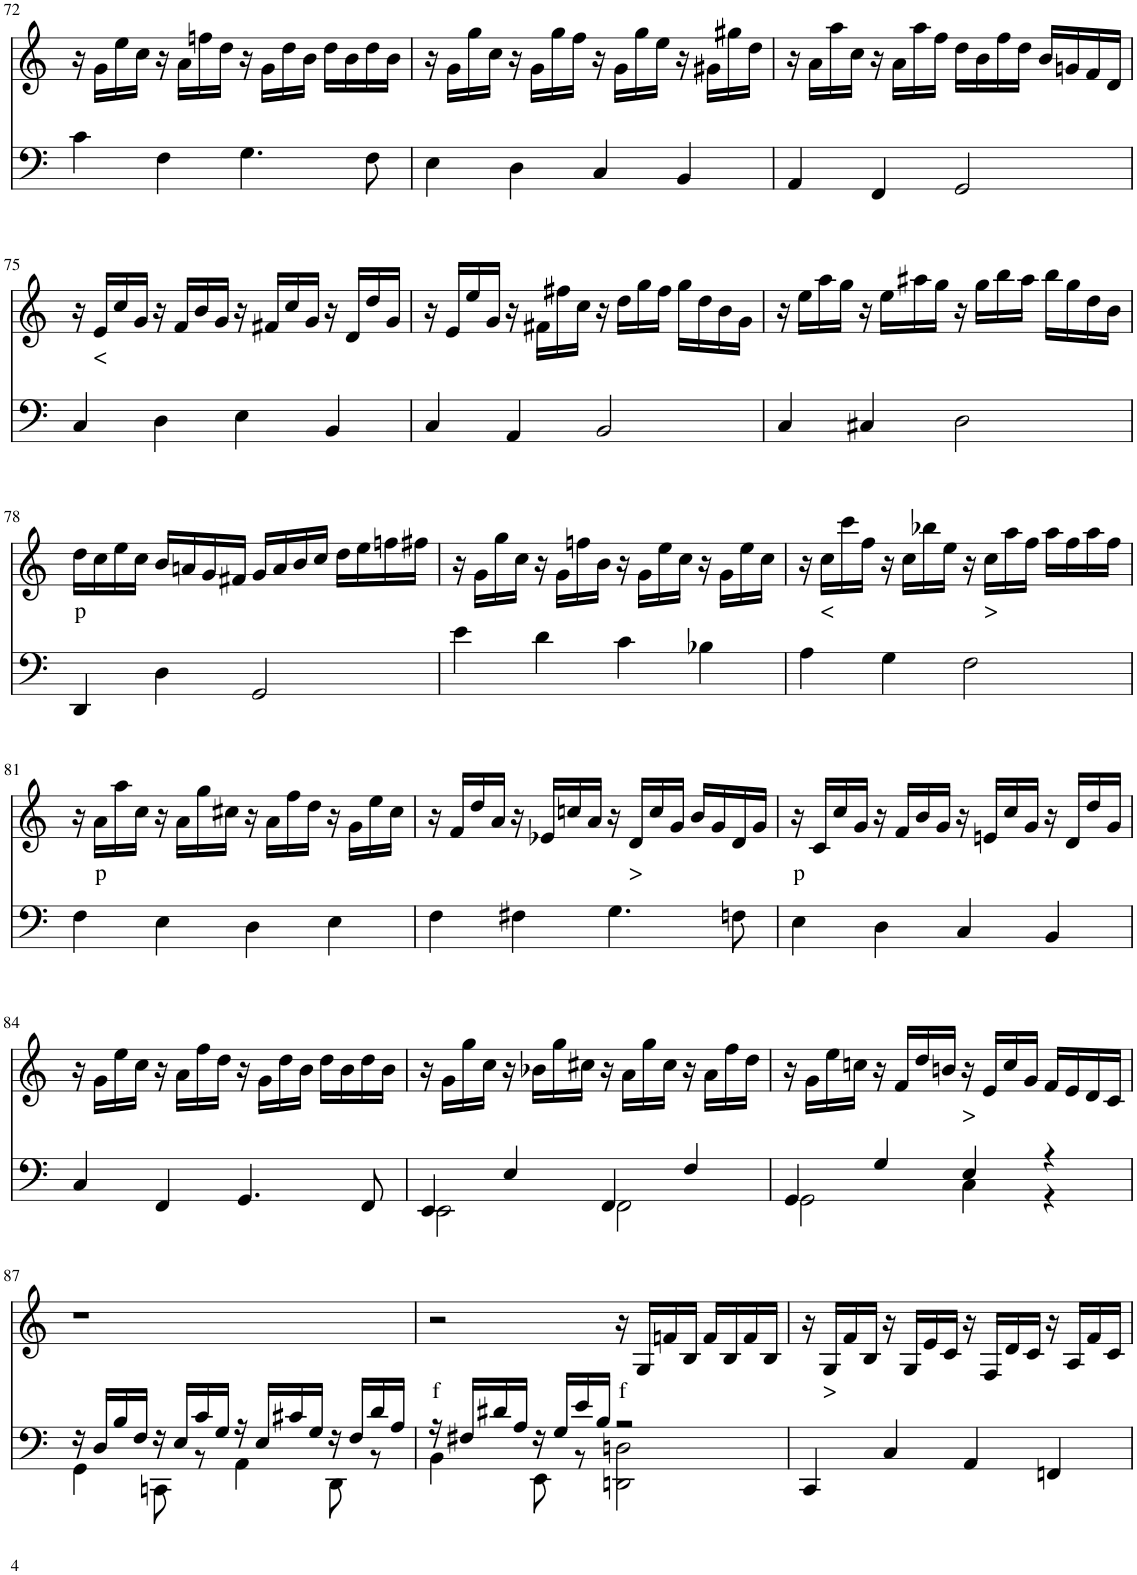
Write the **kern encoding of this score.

**kern	**kern	**text
*part2	*part1	*part1
*staff2	*staff1	*staff1
*I"Piano	*I"Piano	*
*I'Pno	*I'Pno	*
!!LO:PB:g=z
*clefF4	*clefG2	*
*k[]	*k[]	*
*M4/4	*M4/4	*
=72	=72	=72
4c\	16r	.
.	16g\LL	.
.	16ee\	.
.	16cc\JJ	.
4F\	16r	.
.	16a\LL	.
.	16ffn\	.
.	16dd\JJ	.
4.G\	16r	.
.	16g\LL	.
.	16dd\	.
.	16b\JJ	.
.	16dd\LL	.
.	16b\	.
8F\	16dd\	.
.	16b\JJ	.
=73	=73	=73
4E\	16r	.
.	16g\LL	.
.	16gg\	.
.	16cc\JJ	.
4D\	16r	.
.	16g\LL	.
.	16gg\	.
.	16ff\JJ	.
4C/	16r	.
.	16g\LL	.
.	16gg\	.
.	16ee\JJ	.
4BB/	16r	.
.	16g#X\LL	.
.	16gg#X\	.
.	16dd\JJ	.
=74	=74	=74
4AA/	16r	.
.	16a\LL	.
.	16aa\	.
.	16cc\JJ	.
4FF/	16r	.
.	16a\LL	.
.	16aa\	.
.	16ff\JJ	.
2GG/	16dd\LL	.
.	16b\	.
.	16ff\	.
.	16dd\JJ	.
.	16b/LL	.
.	16gn/	.
.	16f/	.
.	16d/JJ	.
!!LO:LB:g=z
=75	=75	=75
4C/	16r	.
!	!	!LO:LY:b
.	16e/LL	<
.	16cc/	.
.	16g/JJ	.
4D\	16r	.
.	16f/LL	.
.	16b/	.
.	16g/JJ	.
4E\	16r	.
.	16f#X/LL	.
.	16cc/	.
.	16g/JJ	.
4BB/	16r	.
.	16d/LL	.
.	16dd/	.
.	16g/JJ	.
=76	=76	=76
4C/	16r	.
.	16e/LL	.
.	16ee/	.
.	16g/JJ	.
4AA/	16r	.
.	16f#X\LL	.
.	16ff#X\	.
.	16cc\JJ	.
2BB/	16r	.
.	16dd\LL	.
.	16gg\	.
.	16ff#\JJ	.
.	16gg\LL	.
.	16dd\	.
.	16b\	.
.	16g\JJ	.
=77	=77	=77
4C/	16r	.
.	16ee\LL	.
.	16aa\	.
.	16gg\JJ	.
4C#X/	16r	.
.	16ee\LL	.
.	16aa#X\	.
.	16gg\JJ	.
2D\	16r	.
.	16gg\LL	.
.	16bb\	.
.	16aa#\JJ	.
.	16bb\LL	.
.	16gg\	.
.	16dd\	.
.	16b\JJ	.
!!LO:LB:g=z
=78	=78	=78
!	!	!LO:LY:b
4DD/	16dd\LL	p
.	16cc\	.
.	16ee\	.
.	16cc\JJ	.
4D\	16b/LL	.
.	16an/	.
.	16g/	.
.	16f#X/JJ	.
2GG/	16g/LL	.
.	16a/	.
.	16b/	.
.	16cc/JJ	.
.	16dd\LL	.
.	16ee\	.
.	16ffn\	.
.	16ff#X\JJ	.
=79	=79	=79
4e\	16r	.
.	16g\LL	.
.	16gg\	.
.	16cc\JJ	.
4d\	16r	.
.	16g\LL	.
.	16ffn\	.
.	16b\JJ	.
4c\	16r	.
.	16g\LL	.
.	16ee\	.
.	16cc\JJ	.
4B-X\	16r	.
.	16g\LL	.
.	16ee\	.
.	16cc\JJ	.
=80	=80	=80
4A\	16r	.
!	!	!LO:LY:b
.	16cc\LL	<
.	16ccc\	.
.	16ff\JJ	.
4G\	16r	.
.	16cc\LL	.
.	16bb-X\	.
.	16ee\JJ	.
2F\	16r	.
!	!	!LO:LY:b
.	16cc\LL	>
.	16aa\	.
.	16ff\JJ	.
.	16aa\LL	.
.	16ff\	.
.	16aa\	.
.	16ff\JJ	.
!!LO:LB:g=z
=81	=81	=81
4F\	16r	.
!	!	!LO:LY:b
.	16a\LL	p
.	16aa\	.
.	16cc\JJ	.
4E\	16r	.
.	16a\LL	.
.	16gg\	.
.	16cc#X\JJ	.
4D\	16r	.
.	16a\LL	.
.	16ff\	.
.	16dd\JJ	.
4E\	16r	.
.	16g\LL	.
.	16ee\	.
.	16cc#\JJ	.
=82	=82	=82
4F\	16r	.
.	16f/LL	.
.	16dd/	.
.	16a/JJ	.
4F#X\	16r	.
.	16e-X/LL	.
.	16ccn/	.
.	16a/JJ	.
4.G\	16r	.
!	!	!LO:LY:b
.	16d/LL	>
.	16cc/	.
.	16g/JJ	.
.	16b/LL	.
.	16g/	.
8Fn\	16d/	.
.	16g/JJ	.
=83	=83	=83
!	!	!LO:LY:b
4E\	16r	p
.	16c/LL	.
.	16cc/	.
.	16g/JJ	.
4D\	16r	.
.	16f/LL	.
.	16b/	.
.	16g/JJ	.
4C/	16r	.
.	16en/LL	.
.	16cc/	.
.	16g/JJ	.
4BB/	16r	.
.	16d/LL	.
.	16dd/	.
.	16g/JJ	.
!!LO:LB:g=z
=84	=84	=84
4C/	16r	.
.	16g\LL	.
.	16ee\	.
.	16cc\JJ	.
4FF/	16r	.
.	16a\LL	.
.	16ff\	.
.	16dd\JJ	.
4.GG/	16r	.
.	16g\LL	.
.	16dd\	.
.	16b\JJ	.
.	16dd\LL	.
.	16b\	.
8FF/	16dd\	.
.	16b\JJ	.
=85	=85	=85
*^	*	*
4EE/	2EE\	16r	.
.	.	16g\LL	.
.	.	16gg\	.
.	.	16cc\JJ	.
4E/	.	16r	.
.	.	16b-X\LL	.
.	.	16gg\	.
.	.	16cc#X\JJ	.
4FF/	2FF\	16r	.
.	.	16a\LL	.
.	.	16gg\	.
.	.	16cc#\JJ	.
4F/	.	16r	.
.	.	16a\LL	.
.	.	16ff\	.
.	.	16dd\JJ	.
=86	=86	=86	=86
4GG/	2GG\	16r	.
.	.	16g\LL	.
.	.	16ee\	.
.	.	16ccn\JJ	.
4G/	.	16r	.
.	.	16f/LL	.
.	.	16dd/	.
.	.	16bn/JJ	.
!	!	!	!LO:LY:b
4E/	4C\	16r	>
.	.	16e/LL	.
.	.	16cc/	.
.	.	16g/JJ	.
4r	4r	16f/LL	.
.	.	16e/	.
.	.	16d/	.
.	.	16c/JJ	.
!!LO:LB:g=z
=87	=87	=87	=87
16r	4GG\	1r	.
16D/LL	.	.	.
16B/	.	.	.
16F/JJ	.	.	.
16r	8CCn\	.	.
16E/LL	.	.	.
16c/	8r	.	.
16G/JJ	.	.	.
16r	4AA\	.	.
16E/LL	.	.	.
16c#X/	.	.	.
16G/JJ	.	.	.
16r	8DD\	.	.
16F/LL	.	.	.
16d/	8r	.	.
16A/JJ	.	.	.
=88	=88	=88	=88
!	!	!	!LO:LY:b
16r	4BB\	2r	f
16F#X/LL	.	.	.
16d#X/	.	.	.
16A/JJ	.	.	.
16r	8EE\	.	.
16G/LL	.	.	.
16e/	8r	.	.
16B/JJ	.	.	.
!	!	!	!LO:LY:b
2r	2DDn\ 2Dn\	16r	f
.	.	16G/LL	.
.	.	16fn/	.
.	.	16B/JJ	.
.	.	16f/LL	.
.	.	16B/	.
.	.	16f/	.
.	.	16B/JJ	.
*v	*v	*	*
=89	=89	=89
4CC/	16r	.
!	!	!LO:LY:b
.	16G/LL	>
.	16f/	.
.	16B/JJ	.
4C/	16r	.
.	16G/LL	.
.	16e/	.
.	16c/JJ	.
4AA/	16r	.
.	16F/LL	.
.	16d/	.
.	16c/JJ	.
4FFn/	16r	.
.	16A/LL	.
.	16f/	.
.	16c/JJ	.
=	=	=
*-	*-	*-
